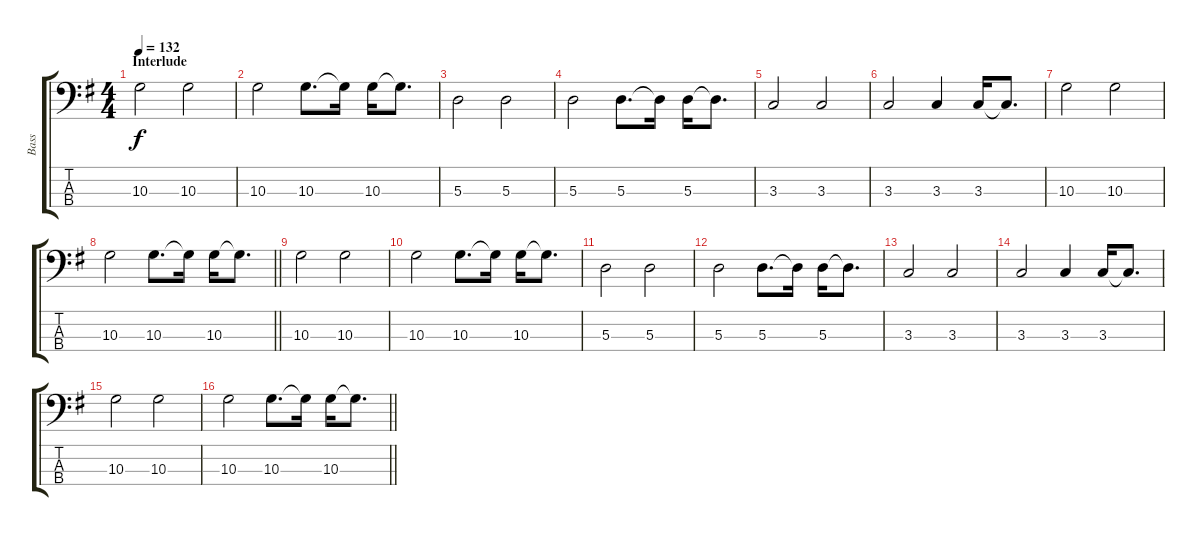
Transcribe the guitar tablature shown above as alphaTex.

\track ("Bass" "Bass") {instrument electricbassfinger}
\staff {score tabs}
\tuning (G2 D2 A1 E1) {hide}
\ts (4 4)
\section ("" "Interlude")
\tempo 132
\clef f4
\ks g
10.3.2{dy f} 10.3.2 |
10.3.2 10.3.8{d} 10.3{t}.16 10.3.16 10.3{t}.8{d} |
5.3.2 5.3.2 |
5.3.2 5.3.8{d} 5.3{t}.16 5.3.16 5.3{t}.8{d} |
3.3.2 3.3.2 |
3.3.2 3.3.4 3.3.16 3.3{t}.8{d} |
10.3.2 10.3.2 |
\barLineRight lightlight
10.3.2 10.3.8{d} 10.3{t}.16 10.3.16 10.3{t}.8{d} |
10.3.2 10.3.2 |
10.3.2 10.3.8{d} 10.3{t}.16 10.3.16 10.3{t}.8{d} |
5.3.2 5.3.2 |
5.3.2 5.3.8{d} 5.3{t}.16 5.3.16 5.3{t}.8{d} |
3.3.2 3.3.2 |
3.3.2 3.3.4 3.3.16 3.3{t}.8{d} |
10.3.2 10.3.2 |
\barLineRight lightlight
10.3.2 10.3.8{d} 10.3{t}.16 10.3.16 10.3{t}.8{d}
